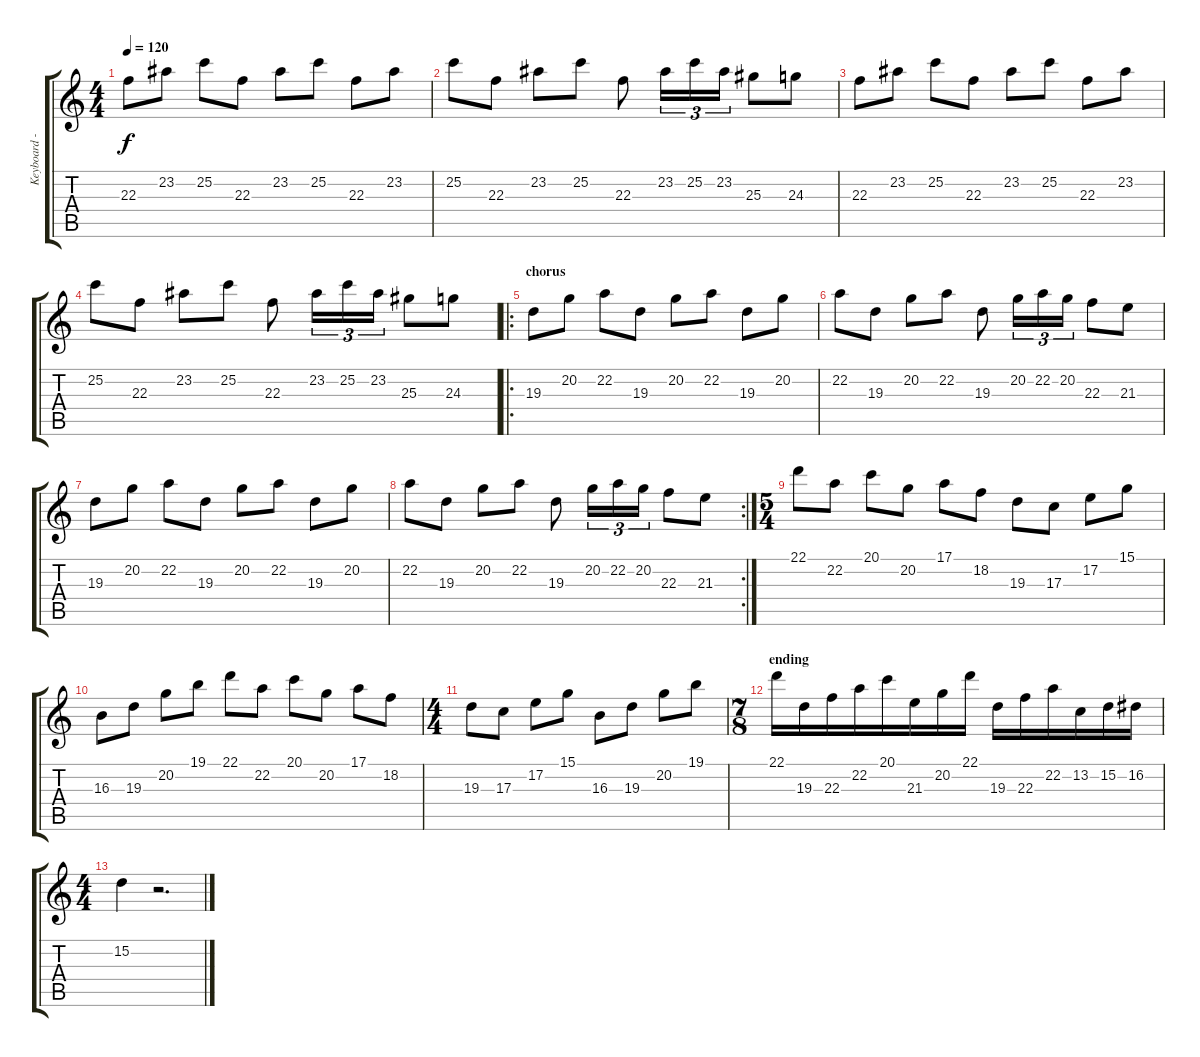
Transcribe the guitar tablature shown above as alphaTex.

\track ("Keyboard - Lead" "Keyboard -") {instrument pad4choir}
\staff {score tabs}
\tuning (E4 B3 G3 D3 A2 E2) {hide}
\ts (4 4)
\tempo 120
\clef g2
\ks c
22.3.8{dy f} 23.2.8 25.2.8 22.3.8 23.2.8 25.2.8 22.3.8 23.2.8 |
25.2.8 22.3.8 23.2.8 25.2.8 22.3.8 23.2.16{tu (3 2)} 25.2.16{tu (3 2)} 23.2.16{tu (3 2)} 25.3.8 24.3.8 |
22.3.8 23.2.8 25.2.8 22.3.8 23.2.8 25.2.8 22.3.8 23.2.8 |
25.2.8 22.3.8 23.2.8 25.2.8 22.3.8 23.2.16{tu (3 2)} 25.2.16{tu (3 2)} 23.2.16{tu (3 2)} 25.3.8 24.3.8 |
\ro
\section ("" "chorus")
19.3.8 20.2.8 22.2.8 19.3.8 20.2.8 22.2.8 19.3.8 20.2.8 |
22.2.8 19.3.8 20.2.8 22.2.8 19.3.8 20.2.16{tu (3 2)} 22.2.16{tu (3 2)} 20.2.16{tu (3 2)} 22.3.8 21.3.8 |
19.3.8 20.2.8 22.2.8 19.3.8 20.2.8 22.2.8 19.3.8 20.2.8 |
\rc 2
22.2.8 19.3.8 20.2.8 22.2.8 19.3.8 20.2.16{tu (3 2)} 22.2.16{tu (3 2)} 20.2.16{tu (3 2)} 22.3.8 21.3.8 |
\ts (5 4)
22.1.8 22.2.8 20.1.8 20.2.8 17.1.8 18.2.8 19.3.8 17.3.8 17.2.8 15.1.8 |
16.3.8 19.3.8 20.2.8 19.1.8 22.1.8 22.2.8 20.1.8 20.2.8 17.1.8 18.2.8 |
\ts (4 4)
19.3.8 17.3.8 17.2.8 15.1.8 16.3.8 19.3.8 20.2.8 19.1.8 |
\ts (7 8)
\section ("" "ending")
22.1.16 19.3.16 22.3.16 22.2.16 20.1.16 21.3.16 20.2.16 22.1.16 19.3.16 22.3.16 22.2.16 13.2.16 15.2.16 16.2.16 |
\ts (4 4)
15.2.4 r.2{d}
